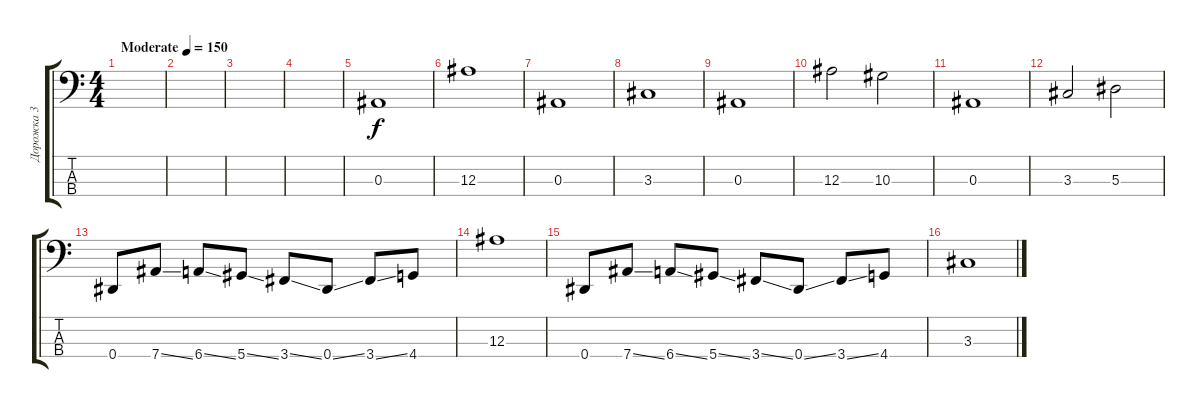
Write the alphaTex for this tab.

\track ("Дорожка 3" "Дорожка 3") {instrument electricbassfinger}
\staff {score tabs}
\tuning (Ab2 Eb2 Bb1 Eb1) {hide}
\ts (4 4)
\tempo (150 "Moderate")
\clef f4
\ks c
|
|
|
|
0.3.1 |
12.3.1 |
0.3.1 |
3.3.1 |
0.3.1 |
12.3.2 10.3.2 |
0.3.1 |
3.3.2 5.3.2 |
0.4.8 7.4{ss}.8 6.4{ss}.8 5.4{ss}.8 3.4{ss}.8 0.4{ss}.8 3.4{ss}.8 4.4.8 |
12.3.1 |
0.4.8 7.4{ss}.8 6.4{ss}.8 5.4{ss}.8 3.4{ss}.8 0.4{ss}.8 3.4{ss}.8 4.4.8 |
3.3.1
